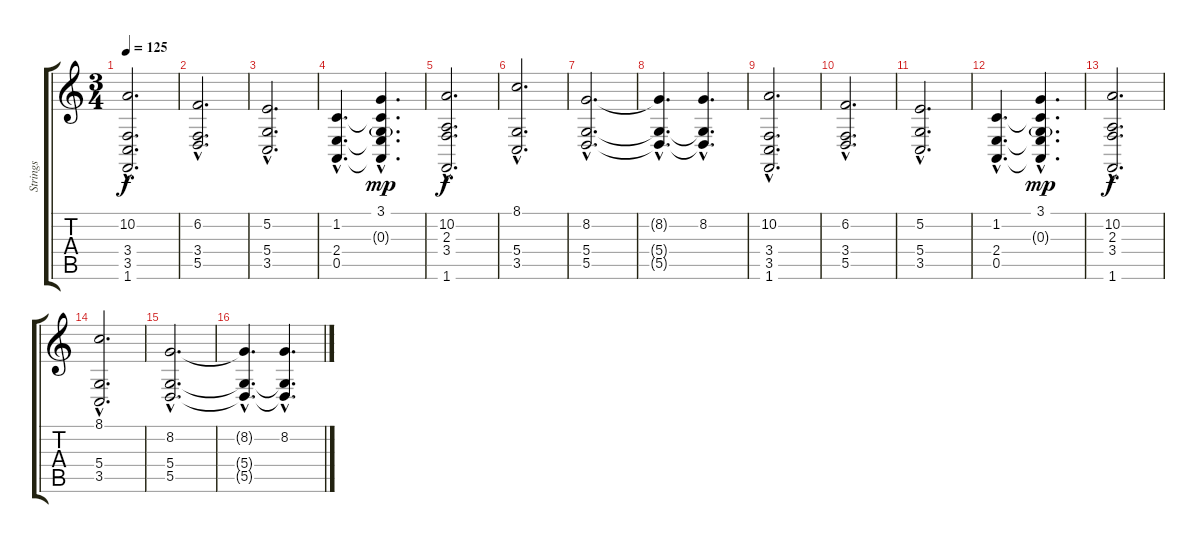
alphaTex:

\track ("Strings" "Strings") {instrument stringensemble1}
\staff {score tabs}
\tuning (E4 B3 G3 D3 A2 E2) {hide}
\ts (3 4)
\tempo 125
\clef g2
\ks c
(10.2{hac} 3.4{hac} 3.5{hac} 1.6{hac}).2{d dy f instrument stringensemble1} |
(6.2{hac} 3.4{hac} 5.5{hac}).2{d} |
(5.2{hac} 5.4{hac} 3.5{hac}).2{d} |
(1.2{hac} 2.4{hac} 0.5{hac}).4{d} (3.1{hac} 1.2{hac t} 0.3{g hac} 2.4{hac t} 0.5{hac t}).4{d dy mp} |
(10.2{hac} 2.3{hac} 3.4{hac} 1.6{hac}).2{d dy f} |
(8.1{hac} 5.4{hac} 3.5{hac}).2{d} |
(8.2{hac} 5.4{hac} 5.5{hac}).2{d} |
(8.2{hac t} 5.4{hac t} 5.5{hac t}).4{d} (8.2{hac} 5.4{hac t} 5.5{hac t}).4{d} |
(10.2{hac} 3.4{hac} 3.5{hac} 1.6{hac}).2{d} |
(6.2{hac} 3.4{hac} 5.5{hac}).2{d} |
(5.2{hac} 5.4{hac} 3.5{hac}).2{d} |
(1.2{hac} 2.4{hac} 0.5{hac}).4{d} (3.1{hac} 1.2{hac t} 0.3{g hac} 2.4{hac t} 0.5{hac t}).4{d dy mp} |
(10.2{hac} 2.3{hac} 3.4{hac} 1.6{hac}).2{d dy f} |
(8.1{hac} 5.4{hac} 3.5{hac}).2{d} |
(8.2{hac} 5.4{hac} 5.5{hac}).2{d} |
(8.2{hac t} 5.4{hac t} 5.5{hac t}).4{d} (8.2{hac} 5.4{hac t} 5.5{hac t}).4{d}
